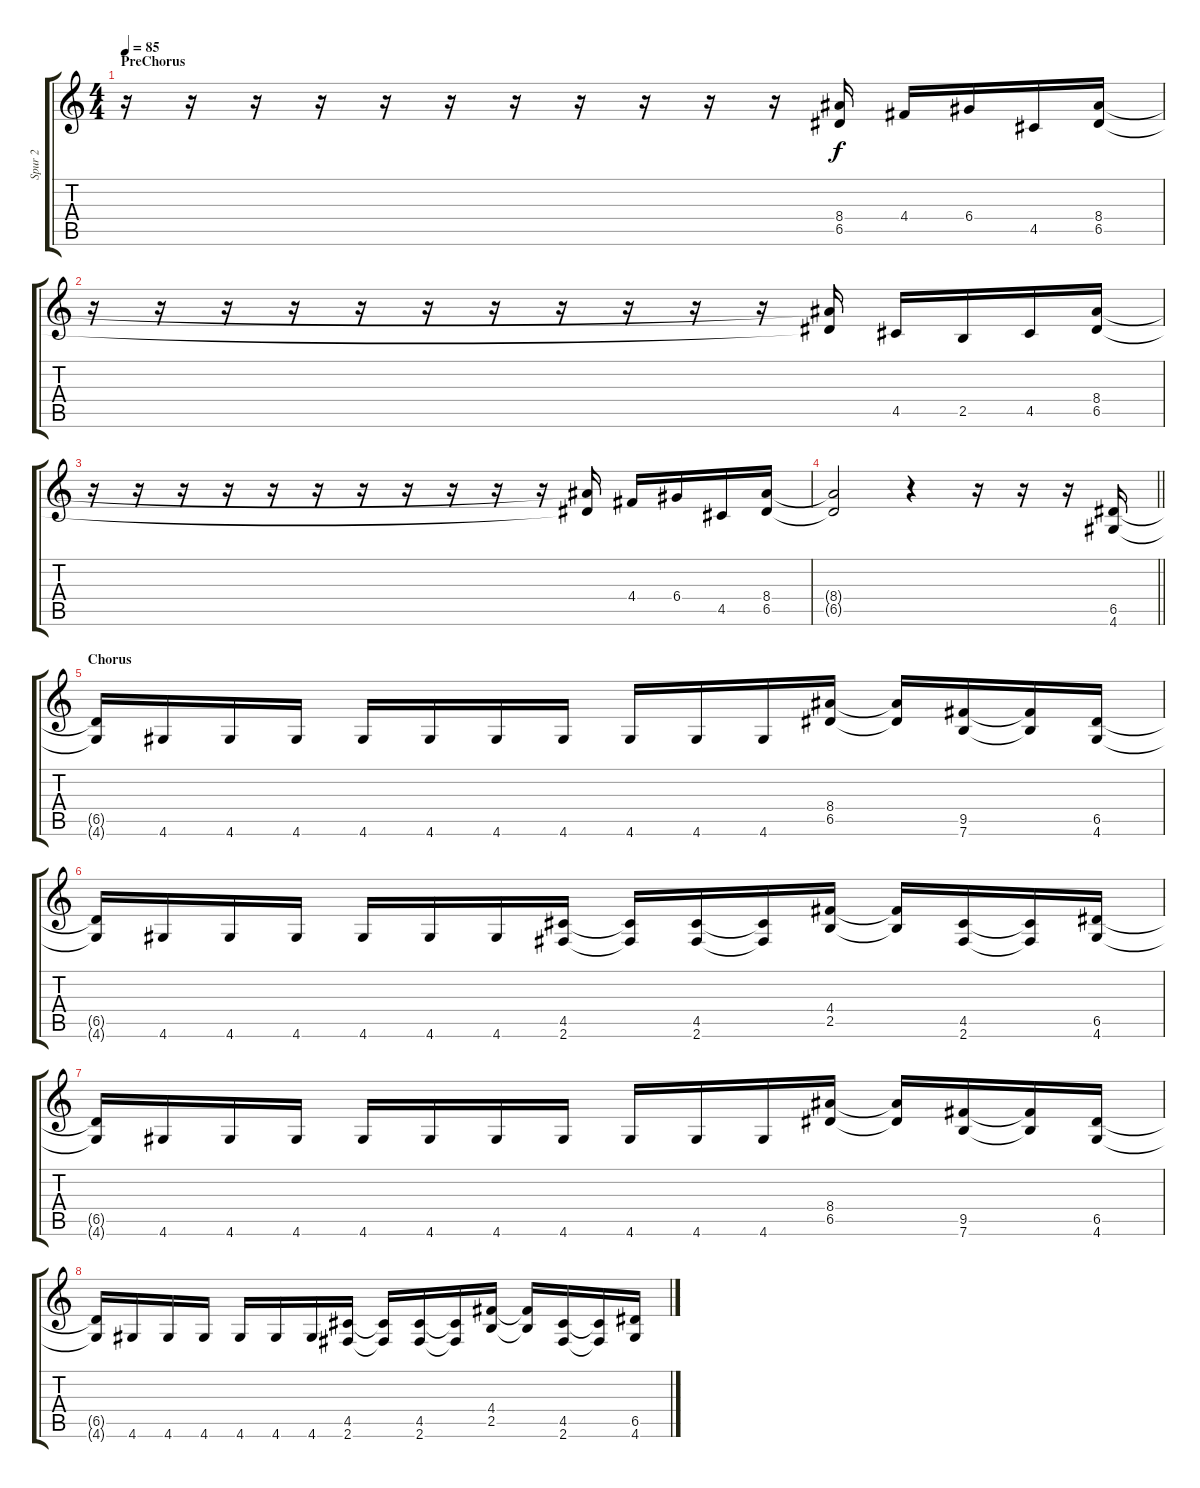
\track ("Spur 2" "Spur 2") {instrument distortionguitar}
\staff {score tabs}
\tuning (E4 B3 G3 D3 A2 E2) {hide}
\ts (4 4)
\section ("" "PreChorus")
\tempo 85
\clef g2
\ks c
r.16{dy f} r.16 r.16 r.16 r.16 r.16 r.16 r.16 r.16 r.16 r.16 (8.4{t} 6.5{t}).16 4.4.16 6.4.16 4.5.16 (8.4 6.5).16 |
r.16 r.16 r.16 r.16 r.16 r.16 r.16 r.16 r.16 r.16 r.16 (8.4{t} 6.5{t}).16 4.5.16 2.5.16 4.5.16 (8.4 6.5).16 |
r.16 r.16 r.16 r.16 r.16 r.16 r.16 r.16 r.16 r.16 r.16 (8.4{t} 6.5{t}).16 4.4.16 6.4.16 4.5.16 (8.4 6.5).16 |
\barLineRight lightlight
(8.4{t} 6.5{t}).2 r.4 r.16 r.16 r.16 (6.5 4.6).16 |
\section ("" "Chorus")
(6.5{t} 4.6{t}).16 4.6.16 4.6.16 4.6.16 4.6.16 4.6.16 4.6.16 4.6.16 4.6.16 4.6.16 4.6.16 (8.4 6.5).16 (8.4{t} 6.5{t}).16 (9.5 7.6).16 (9.5{t} 7.6{t}).16 (6.5 4.6).16 |
(6.5{t} 4.6{t}).16 4.6.16 4.6.16 4.6.16 4.6.16 4.6.16 4.6.16 (4.5 2.6).16 (4.5{t} 2.6{t}).16 (4.5 2.6).16 (4.5{t} 2.6{t}).16 (4.4 2.5).16 (4.4{t} 2.5{t}).16 (4.5 2.6).16 (4.5{t} 2.6{t}).16 (6.5 4.6).16 |
(6.5{t} 4.6{t}).16 4.6.16 4.6.16 4.6.16 4.6.16 4.6.16 4.6.16 4.6.16 4.6.16 4.6.16 4.6.16 (8.4 6.5).16 (8.4{t} 6.5{t}).16 (9.5 7.6).16 (9.5{t} 7.6{t}).16 (6.5 4.6).16 |
(6.5{t} 4.6{t}).16 4.6.16 4.6.16 4.6.16 4.6.16 4.6.16 4.6.16 (4.5 2.6).16 (4.5{t} 2.6{t}).16 (4.5 2.6).16 (4.5{t} 2.6{t}).16 (4.4 2.5).16 (4.4{t} 2.5{t}).16 (4.5 2.6).16 (4.5{t} 2.6{t}).16 (6.5 4.6).16
